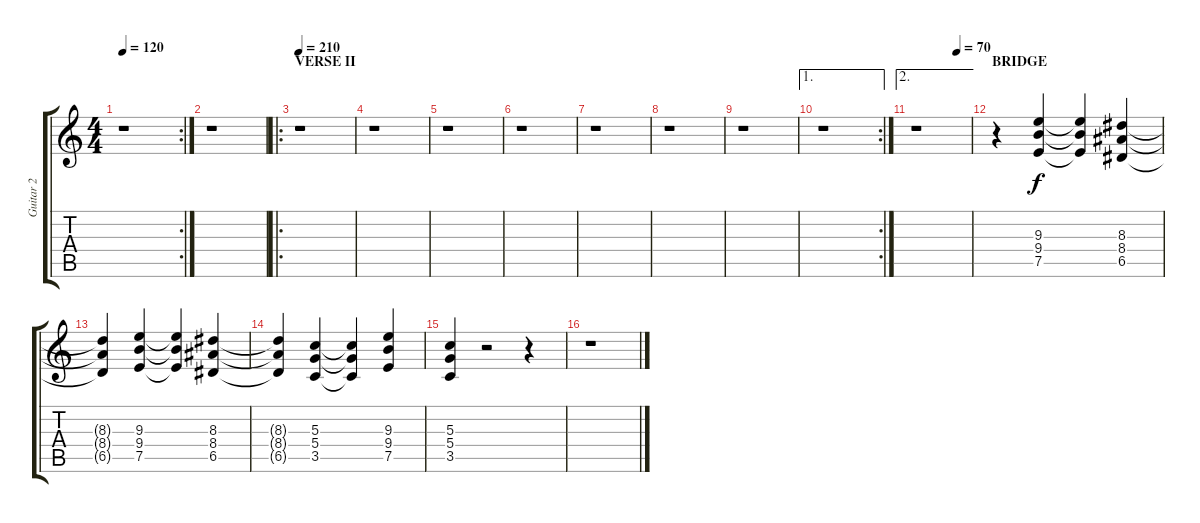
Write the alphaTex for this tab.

\track ("Guitar 2" "Guitar 2") {instrument acousticguitarnylon}
\staff {score tabs}
\tuning (E4 B3 G3 D3 A2 E2) {hide}
\rc 2
\ts (4 4)
\tempo 120
\clef g2
\ks c
r.1{dy f} |
r.1 |
\ro
\section ("" "VERSE II")
\tempo 210
r.1 |
r.1 |
r.1 |
r.1 |
r.1 |
r.1 |
r.1 |
\ae 1
\rc 2
r.1 |
\ae 2
\tempo (70 0.75)
r.1 |
\section ("" "BRIDGE")
r.4 (9.3 9.4 7.5).4 (9.3{t} 9.4{t} 7.5{t}).4 (8.3 8.4 6.5).4 |
(8.3{t} 8.4{t} 6.5{t}).4 (9.3 9.4 7.5).4 (9.3{t} 9.4{t} 7.5{t}).4 (8.3 8.4 6.5).4 |
(8.3{t} 8.4{t} 6.5{t}).4 (5.3 5.4 3.5).4 (5.3{t} 5.4{t} 3.5{t}).4 (9.3 9.4 7.5).4 |
(5.3 5.4 3.5).4 r.2 r.4 |
r.1
